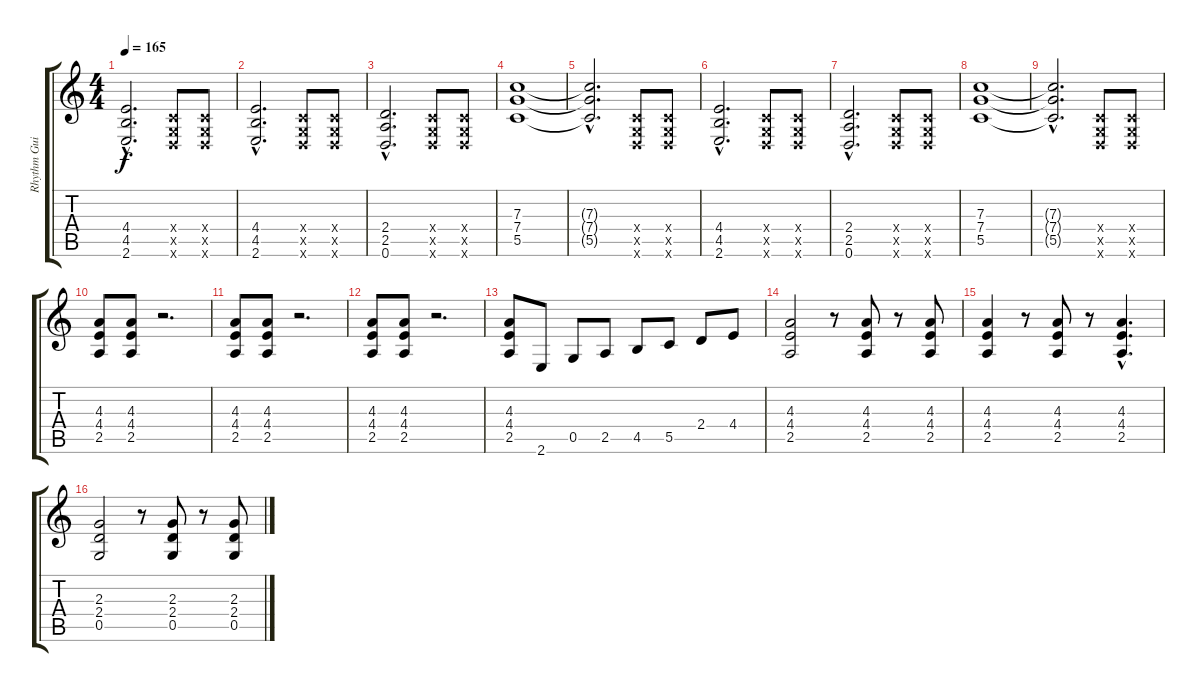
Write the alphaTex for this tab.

\track ("Rhythm Guitar" "Rhythm Gui") {instrument distortionguitar}
\staff {score tabs}
\tuning (D4 A3 F3 C3 G2 D2) {hide}
\ts (4 4)
\tempo 165
\clef g2
\ks c
(4.4{hac} 4.5{hac} 2.6{hac}).2{d dy f} (0.4{x} 0.5{x} 0.6{x}).8 (0.4{x} 0.5{x} 0.6{x}).8 |
(4.4{hac} 4.5{hac} 2.6{hac}).2{d} (0.4{x} 0.5{x} 0.6{x}).8 (0.4{x} 0.5{x} 0.6{x}).8 |
(2.4{hac} 2.5{hac} 0.6{hac}).2{d} (0.4{x} 0.5{x} 0.6{x}).8 (0.4{x} 0.5{x} 0.6{x}).8 |
(7.3 7.4 5.5).1 |
(7.3{hac t} 7.4{hac t} 5.5{hac t}).2{d} (0.4{x} 0.5{x} 0.6{x}).8 (0.4{x} 0.5{x} 0.6{x}).8 |
(4.4{hac} 4.5{hac} 2.6{hac}).2{d} (0.4{x} 0.5{x} 0.6{x}).8 (0.4{x} 0.5{x} 0.6{x}).8 |
(2.4{hac} 2.5{hac} 0.6{hac}).2{d} (0.4{x} 0.5{x} 0.6{x}).8 (0.4{x} 0.5{x} 0.6{x}).8 |
(7.3 7.4 5.5).1 |
(7.3{hac t} 7.4{hac t} 5.5{hac t}).2{d} (0.4{x} 0.5{x} 0.6{x}).8 (0.4{x} 0.5{x} 0.6{x}).8 |
(4.3 4.4 2.5).8 (4.3 4.4 2.5).8 r.2{d} |
(4.3 4.4 2.5).8 (4.3 4.4 2.5).8 r.2{d} |
(4.3 4.4 2.5).8 (4.3 4.4 2.5).8 r.2{d} |
(4.3 4.4 2.5).8 2.6.8 0.5.8 2.5.8 4.5.8 5.5.8 2.4.8 4.4.8 |
(4.3 4.4 2.5).2 r.8 (4.3 4.4 2.5).8 r.8 (4.3 4.4 2.5).8 |
(4.3 4.4 2.5).4 r.8 (4.3 4.4 2.5).8 r.8 (4.3{hac} 4.4{hac} 2.5{hac}).4{d} |
(2.3 2.4 0.5).2 r.8 (2.3 2.4 0.5).8 r.8 (2.3 2.4 0.5).8
